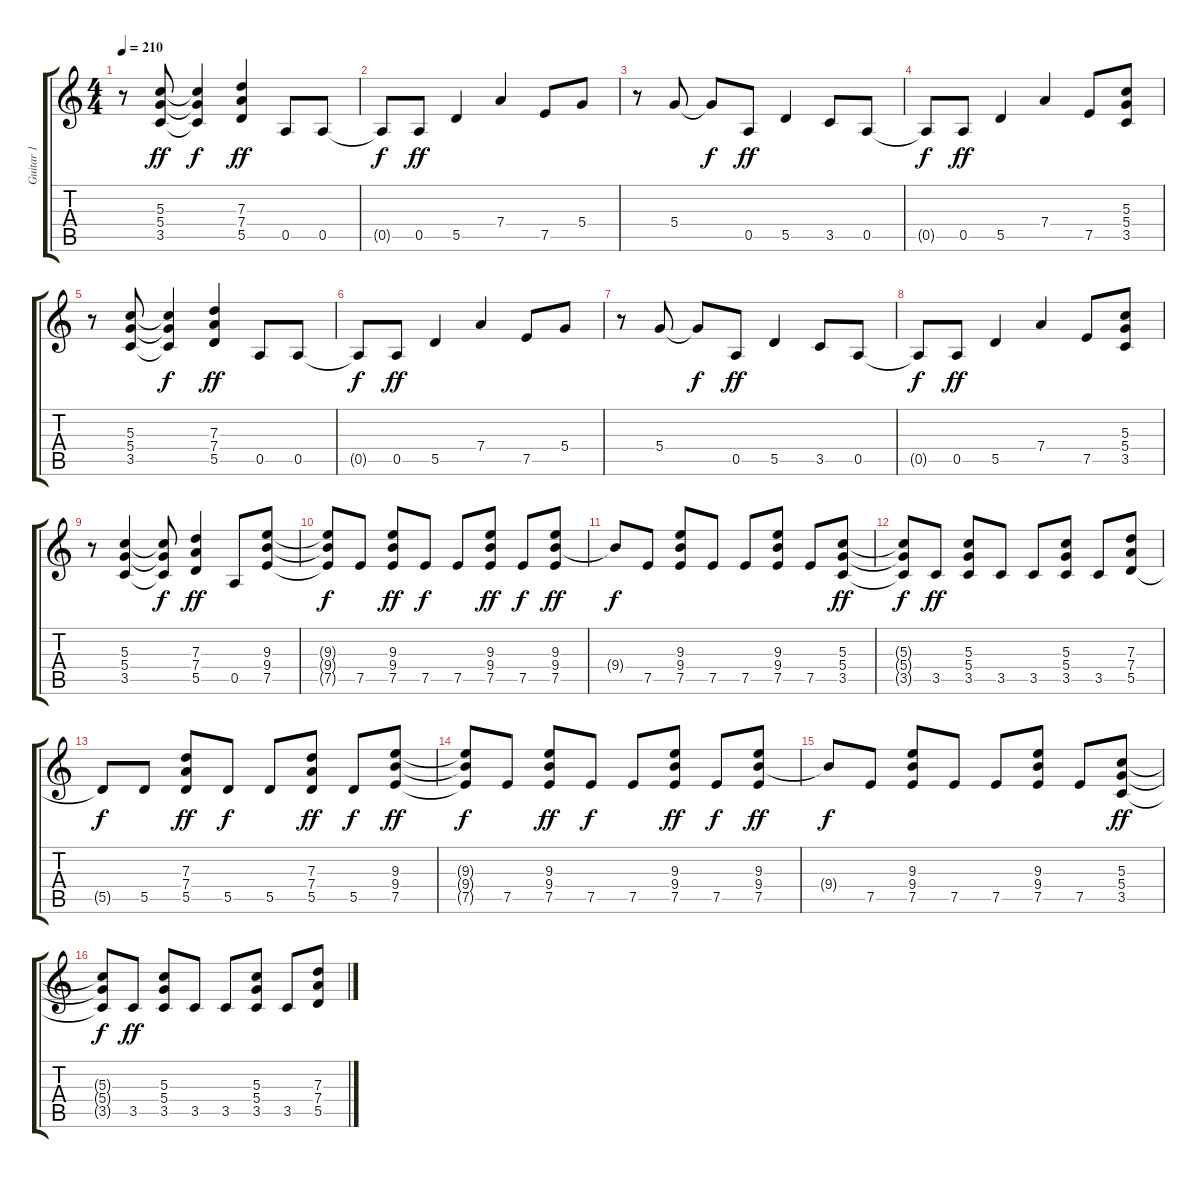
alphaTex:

\track ("Guitar 1" "Guitar 1") {instrument overdrivenguitar}
\staff {score tabs}
\tuning (E4 B3 G3 D3 A2 E2) {hide}
\ts (4 4)
\tempo 210
\clef g2
\ks c
r.8{dy ff} (5.3 5.4 3.5).8 (5.3{t} 5.4{t} 3.5{t}).4{dy f} (7.3 7.4 5.5).4{dy ff} 0.5.8 0.5.8 |
0.5{t}.8{dy f} 0.5.8{dy ff} 5.5.4 7.4.4 7.5.8 5.4.8 |
r.8 5.4.8 5.4{t}.8{dy f} 0.5.8{dy ff} 5.5.4 3.5.8 0.5.8 |
0.5{t}.8{dy f} 0.5.8{dy ff} 5.5.4 7.4.4 7.5.8 (5.3 5.4 3.5).8 |
r.8 (5.3 5.4 3.5).8 (5.3{t} 5.4{t} 3.5{t}).4{dy f} (7.3 7.4 5.5).4{dy ff} 0.5.8 0.5.8 |
0.5{t}.8{dy f} 0.5.8{dy ff} 5.5.4 7.4.4 7.5.8 5.4.8 |
r.8 5.4.8 5.4{t}.8{dy f} 0.5.8{dy ff} 5.5.4 3.5.8 0.5.8 |
0.5{t}.8{dy f} 0.5.8{dy ff} 5.5.4 7.4.4 7.5.8 (5.3 5.4 3.5).8 |
r.8 (5.3 5.4 3.5).4 (5.3{t} 5.4{t} 3.5{t}).8{dy f} (7.3 7.4 5.5).4{dy ff} 0.5.8 (9.3 9.4 7.5).8 |
(9.3{t} 9.4{t} 7.5{t}).8{dy f} 7.5.8 (9.3 9.4 7.5).8{dy ff} 7.5.8{dy f} 7.5.8 (9.3 9.4 7.5).8{dy ff} 7.5.8{dy f} (9.3 9.4 7.5).8{dy ff} |
9.4{t}.8{dy f} 7.5.8 (9.3 9.4 7.5).8 7.5.8 7.5.8 (9.3 9.4 7.5).8 7.5.8 (5.3 5.4 3.5).8{dy ff} |
(5.3{t} 5.4{t} 3.5{t}).8{dy f} 3.5.8{dy ff} (5.3 5.4 3.5).8 3.5.8 3.5.8 (5.3 5.4 3.5).8 3.5.8 (7.3 7.4 5.5).8 |
5.5{t}.8{dy f} 5.5.8 (7.3 7.4 5.5).8{dy ff} 5.5.8{dy f} 5.5.8 (7.3 7.4 5.5).8{dy ff} 5.5.8{dy f} (9.3 9.4 7.5).8{dy ff} |
(9.3{t} 9.4{t} 7.5{t}).8{dy f} 7.5.8 (9.3 9.4 7.5).8{dy ff} 7.5.8{dy f} 7.5.8 (9.3 9.4 7.5).8{dy ff} 7.5.8{dy f} (9.3 9.4 7.5).8{dy ff} |
9.4{t}.8{dy f} 7.5.8 (9.3 9.4 7.5).8 7.5.8 7.5.8 (9.3 9.4 7.5).8 7.5.8 (5.3 5.4 3.5).8{dy ff} |
(5.3{t} 5.4{t} 3.5{t}).8{dy f} 3.5.8{dy ff} (5.3 5.4 3.5).8 3.5.8 3.5.8 (5.3 5.4 3.5).8 3.5.8 (7.3 7.4 5.5).8
